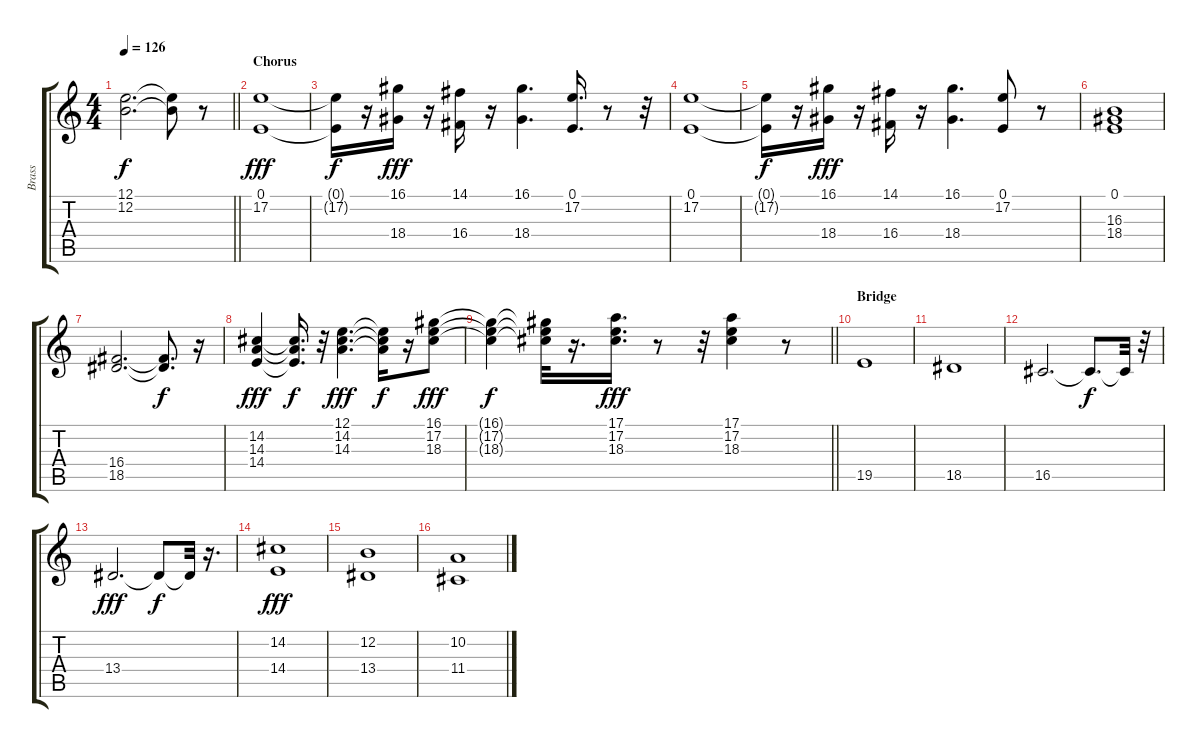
\track ("Brass" "Brass") {instrument brasssection}
\staff {score tabs}
\tuning (E4 B3 G3 D3 A2 E2) {hide}
\ts (4 4)
\tempo 126
\clef g2
\barLineRight lightlight
\ks c
(12.1{t} 12.2{t}).2{d dy f} (12.1{t} 12.2{t}).8 r.8 |
\section ("" "Chorus")
(0.1 17.2).1{dy fff} |
(0.1{t} 17.2{t}).16{dy f} r.16 (16.1 18.4).16{dy fff} r.16 (14.1 16.4).16 r.16 (16.1 18.4).4{d} (0.1 17.2).16{d} r.8 r.32 |
(0.1 17.2).1 |
(0.1{t} 17.2{t}).16{dy f} r.16 (16.1 18.4).16{dy fff} r.16 (14.1 16.4).16 r.16 (16.1 18.4).4{d} (0.1 17.2).8 r.8 |
(0.1 16.3 18.4).1 |
(16.4 18.5).2{d} (16.4{t} 18.5{t}).8{d dy f} r.16 |
(14.2 14.3 14.4).4{dy fff} (14.2{t} 14.3{t} 14.4{t}).16{d dy f} r.32 (12.1 14.2 14.3).4{d dy fff} (12.1{t} 14.2{t} 14.3{t}).16{dy f} r.16 (16.1 17.2 18.3).8{dy fff} |
\barLineRight lightlight
(16.1{t} 17.2{t} 18.3{t}).4{dy f} (16.1{t} 17.2{t} 18.3{t}).32 r.16{d} (17.1 17.2 18.3).16{d dy fff} r.8 r.32 (17.1 17.2 18.3).4 r.8 |
\section ("" "Bridge")
19.5.1 |
18.5.1 |
16.5.2{d} 16.5{t}.8{d dy f} 16.5{t}.32 r.32 |
13.4.2{d dy fff} 13.4{t}.8{dy f} 13.4{t}.32 r.16{d} |
(14.2 14.4).1{dy fff} |
(12.2 13.4).1 |
(10.2 11.4).1
